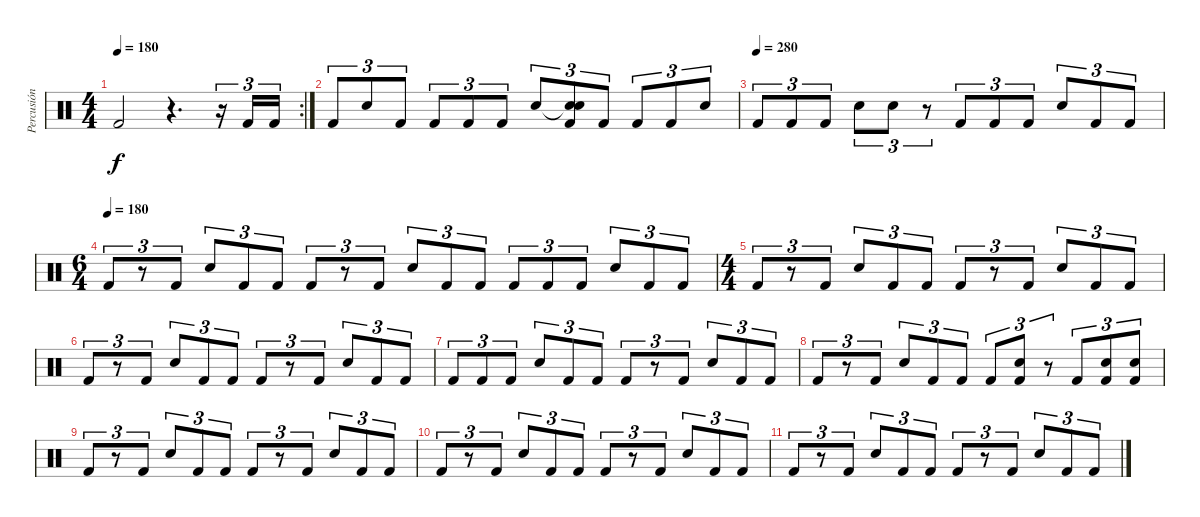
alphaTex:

\track ("Percusión" "Percusión") {instrument percussion}
\staff {score}
\articulation defaults
\rc 2
\ts (4 4)
\tempo 180
\clef neutral
\ks c "Kick (hit) 2".2{dy f}
r.4{d} r.16{tu (3 2)} "Kick (hit) 2".16{tu (3 2)} "Kick (hit) 2".16{tu (3 2)} |
"Kick (hit) 2".8{tu (3 2)} "Snare (hit) 2".8{tu (3 2)} "Kick (hit) 2".8{tu (3 2)} "Kick (hit) 2".8{tu (3 2)} "Kick (hit) 2".8{tu (3 2)} "Kick (hit) 2".8{tu (3 2)} "Snare (hit) 2".8{tu (3 2)} ("Snare (hit)"{t} "Snare (hit)"{t} "Kick (hit) 2").8{tu (3 2)} "Kick (hit) 2".8{tu (3 2)} "Kick (hit) 2".8{tu (3 2)} "Kick (hit) 2".8{tu (3 2)} "Snare (hit) 2".8{tu (3 2)} |
\tempo (280)
"Kick (hit) 2".8{tu (3 2)} "Kick (hit) 2".8{tu (3 2)} "Kick (hit) 2".8{tu (3 2)} "Snare (hit) 2".8{tu (3 2)} "Snare (hit) 2".8{tu (3 2)} r.8{tu (3 2)} "Kick (hit) 2".8{tu (3 2)} "Kick (hit) 2".8{tu (3 2)} "Kick (hit) 2".8{tu (3 2)} "Electric Snare (hit)".8{tu (3 2)} "Kick (hit) 2".8{tu (3 2)} "Kick (hit) 2".8{tu (3 2)} |
\ts (6 4)
\tempo (180)
"Kick (hit) 2".8{tu (3 2)} r.8{tu (3 2)} "Kick (hit) 2".8{tu (3 2)} "Electric Snare (hit)".8{tu (3 2)} "Kick (hit) 2".8{tu (3 2)} "Kick (hit) 2".8{tu (3 2)} "Kick (hit) 2".8{tu (3 2)} r.8{tu (3 2)} "Kick (hit) 2".8{tu (3 2)} "Electric Snare (hit)".8{tu (3 2)} "Kick (hit) 2".8{tu (3 2)} "Kick (hit) 2".8{tu (3 2)} "Kick (hit) 2".8{tu (3 2)} "Kick (hit) 2".8{tu (3 2)} "Kick (hit) 2".8{tu (3 2)} "Electric Snare (hit)".8{tu (3 2)} "Kick (hit) 2".8{tu (3 2)} "Kick (hit) 2".8{tu (3 2)} |
\ts (4 4)
"Kick (hit) 2".8{tu (3 2)} r.8{tu (3 2)} "Kick (hit) 2".8{tu (3 2)} "Electric Snare (hit)".8{tu (3 2)} "Kick (hit) 2".8{tu (3 2)} "Kick (hit) 2".8{tu (3 2)} "Kick (hit) 2".8{tu (3 2)} r.8{tu (3 2)} "Kick (hit) 2".8{tu (3 2)} "Electric Snare (hit)".8{tu (3 2)} "Kick (hit) 2".8{tu (3 2)} "Kick (hit) 2".8{tu (3 2)} |
"Kick (hit) 2".8{tu (3 2)} r.8{tu (3 2)} "Kick (hit) 2".8{tu (3 2)} "Electric Snare (hit)".8{tu (3 2)} "Kick (hit) 2".8{tu (3 2)} "Kick (hit) 2".8{tu (3 2)} "Kick (hit) 2".8{tu (3 2)} r.8{tu (3 2)} "Kick (hit) 2".8{tu (3 2)} "Electric Snare (hit)".8{tu (3 2)} "Kick (hit) 2".8{tu (3 2)} "Kick (hit) 2".8{tu (3 2)} |
"Kick (hit) 2".8{tu (3 2)} "Kick (hit) 2".8{tu (3 2)} "Kick (hit) 2".8{tu (3 2)} "Electric Snare (hit)".8{tu (3 2)} "Kick (hit) 2".8{tu (3 2)} "Kick (hit) 2".8{tu (3 2)} "Kick (hit) 2".8{tu (3 2)} r.8{tu (3 2)} "Kick (hit) 2".8{tu (3 2)} "Electric Snare (hit)".8{tu (3 2)} "Kick (hit) 2".8{tu (3 2)} "Kick (hit) 2".8{tu (3 2)} |
"Kick (hit) 2".8{tu (3 2)} r.8{tu (3 2)} "Kick (hit) 2".8{tu (3 2)} "Electric Snare (hit)".8{tu (3 2)} "Kick (hit) 2".8{tu (3 2)} "Kick (hit) 2".8{tu (3 2)} "Kick (hit) 2".8{tu (3 2)} ("Snare (hit) 2" "Kick (hit) 2").8{tu (3 2)} r.8{tu (3 2)} "Kick (hit) 2".8{tu (3 2)} ("Snare (hit) 2" "Kick (hit) 2").8{tu (3 2)} ("Snare (hit) 2" "Kick (hit) 2").8{tu (3 2)} |
"Kick (hit) 2".8{tu (3 2)} r.8{tu (3 2)} "Kick (hit) 2".8{tu (3 2)} "Electric Snare (hit)".8{tu (3 2)} "Kick (hit) 2".8{tu (3 2)} "Kick (hit) 2".8{tu (3 2)} "Kick (hit) 2".8{tu (3 2)} r.8{tu (3 2)} "Kick (hit) 2".8{tu (3 2)} "Electric Snare (hit)".8{tu (3 2)} "Kick (hit) 2".8{tu (3 2)} "Kick (hit) 2".8{tu (3 2)} |
"Kick (hit) 2".8{tu (3 2)} r.8{tu (3 2)} "Kick (hit) 2".8{tu (3 2)} "Electric Snare (hit)".8{tu (3 2)} "Kick (hit) 2".8{tu (3 2)} "Kick (hit) 2".8{tu (3 2)} "Kick (hit) 2".8{tu (3 2)} r.8{tu (3 2)} "Kick (hit) 2".8{tu (3 2)} "Electric Snare (hit)".8{tu (3 2)} "Kick (hit) 2".8{tu (3 2)} "Kick (hit) 2".8{tu (3 2)} |
"Kick (hit) 2".8{tu (3 2)} r.8{tu (3 2)} "Kick (hit) 2".8{tu (3 2)} "Electric Snare (hit)".8{tu (3 2)} "Kick (hit) 2".8{tu (3 2)} "Kick (hit) 2".8{tu (3 2)} "Kick (hit) 2".8{tu (3 2)} r.8{tu (3 2)} "Kick (hit) 2".8{tu (3 2)} "Electric Snare (hit)".8{tu (3 2)} "Kick (hit) 2".8{tu (3 2)} "Kick (hit) 2".8{tu (3 2)}
